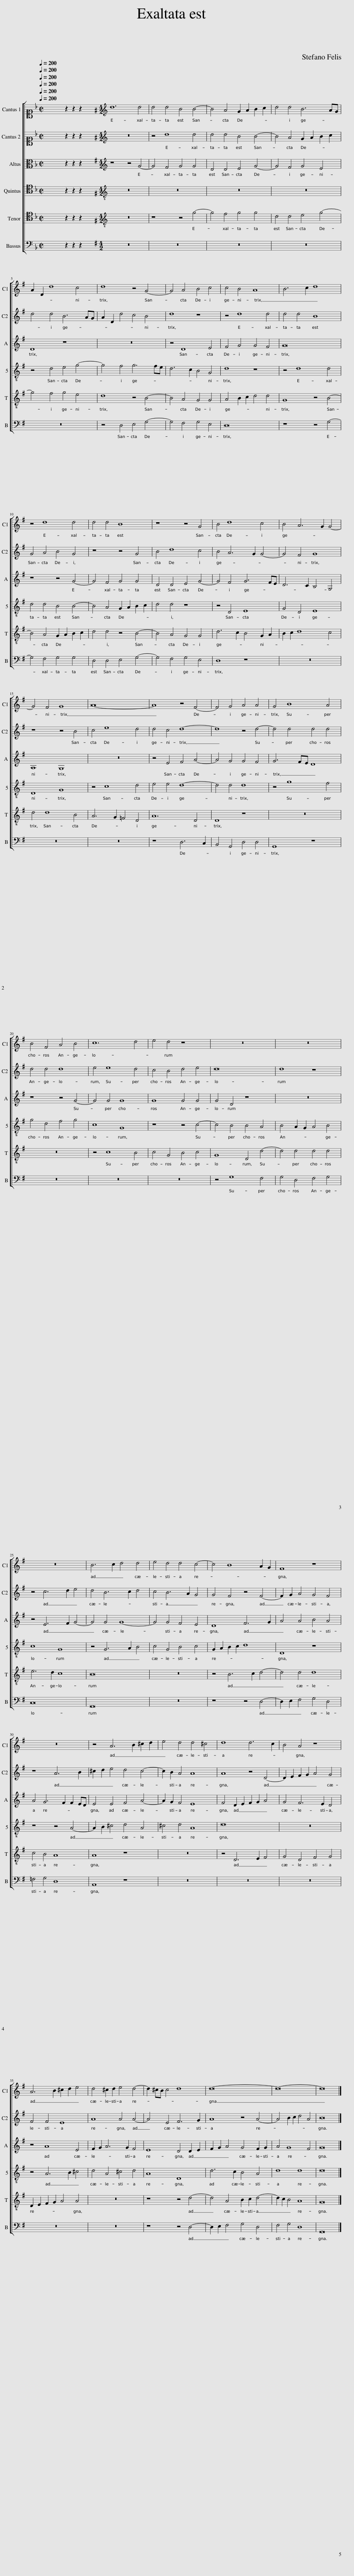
X:1
%%score [ 1 2 3 [ 4 5 ] 6 ]
L:1/8
Q:1/4=200
M:2/2
I:linebreak $
K:F
V:1 alto1
V:2 alto1
V:3 alto
V:4 tenor
V:5 tenor
V:6 bass
V:1
 x8 | z2 z2 z2 x2 |[K:G][M:4/2][K:treble] d12 d4 | d4 d4 B4 B4- | B4 A4 G2 A2 B2 c2 | %5
 d4 d4 B6 AG |$ A2 D2 d8 c4 | d8 z4 G4- | G4 A4 B4 c4 | c4 B4 A8 | %10
 B6 c2 d8 |$ z4 d8 d4 | d4 d4 B8 | z8 z4 G4 | B4 d8 c4 | %15
 B4 A6 G2 G4- |$ G4 F4 G8 | A16- | A8 z4 F4- | F4 G4 A4 A4 | %20
 G4 B8 A4 |$ B4 F4 A4 B4 | c12 d4 | e4 d4 z8 | z16 | %25
 z16 |$ z16 | B6 c2 d4 d4 | e4 d4 d4 c4- | c4 B8 A2 G2 | %30
 F8 z8 |$ z16 | z4 A6 B2 ^c2 d2 | e4 d4 d4 ^c4 | d8 d6 c2 | %35
 B4 A4 z8 |$ A6 B2 ^c2 d2 e4 | d4 ^c2 d2 e4 d4- | d2 ^cB c4 d8 | d16- | %40
 d16- | d16 |] %42
V:2
 x8 | z2 z2 z2 x2 |[K:G][M:4/2][K:treble] z16 | z4 d8 d4 | d4 d4 B4 B4- | %5
 B4 A4 G2 A2 B2 c2 |$ d4 d4 B6 AG | A2 D2 d4 c4 B4 | d8 z8 | z4 d8 d4 | %10
 d4 d4 B8 |$ G4 A4 B4 G4 | z8 z4 G4 | B4 d8 c4 | B4 A6 G2 G4- | %15
 G4 F4 G8 |$ z8 z4 B4 | c4 e8 d4 | d4 c4 d8- | d8 z4 d4- | %20
 d4 d4 d4 d4 |$ d4 d4 d8 | e4 e8 d4 | c4 B4 d4 e4 | d16 | %25
 d8 z8 |$ z4 c6 d2 e4 | d4 B6 c2 d4 | c4 B6 A2 G4 | G4 F4 z4 F4- | %30
 F2 G2 A4 G4 F4 |$ z8 A6 B2 | ^c2 d2 e4 d4 c4- | c2 B2 A4 A8 | A8 z4 D4- | %35
 D2 E2 F2 G2 A4 G4 |$ F4 F4 E8 | A8 A4 A4- | A4 E4 F6 G2 | A8 z4 A4- | %40
 A4 B2 c2 d4 A4 | B16 |] %42
V:3
 x8 | z2 z2 z2 x2 |[K:G][M:4/2][K:treble] z8 z4 G4- | G4 F4 G4 G4 | D4 D4 E4 G4- | %5
 G4 F4 G4 E4 |$ D8 z8 | z16 | z4 D8 E4 | F4 G4 G4 F4 | %10
 G16 |$ z8 z4 G4- | G4 F4 G4 G4 | D4 D4 E4 G4- | G4 F4 G6 FE | %15
 D6 C2 B,4 G,4 |$ A,8 G,8 | z16 | z4 E4 F4 A4- | A4 G4 G4 F4 | %20
 G6 FE D8 |$ z8 z4 G4- | G4 G4 G8 | G8 G4 G4 | G4 D4 z8 | %25
 z16 |$ z4 E6 F2 G4- | G4 G4 G8- | G4 G4 F4 E4 | D8 F6 G2 | %30
 A4 A4 B4 A4 |$ A4 G6 F2 F2 ED | E4 E4 F4 A4- | A2 G2 F4 E8 | F4 D2 E2 F2 G2 A4 | %35
 G4 F6 E2 D4 |$ z4 A8 E4 | F2 G2 A6 G2 F4 | E8 D4 D2 E2 | F2 G2 A4 G4 F2 G2 | %40
 A4 G8 F4 | G16 |] %42
V:4
 x8 | z2 z2 z2 x2 |[K:G][M:4/2][K:treble-8] z16 | z16 | z16 | %5
 z16 |$ z4 d4 e4 g4- | g4 f4 g6 fe | d6 c2 B4 G4 | d8 z8 | %10
 z4 d8 d4 |$ d4 d4 B4 B4- | B4 A4 G2 A2 B2 c2 | d4 d4 z8 | z4 D4 E8 | %15
 G4 D4 E8 |$ D8 G8 | z4 c8 d4 | e4 e4 d8- | d4 d4 d8 | %20
 z4 g8 f4 |$ g4 d4 f4 g4 | c8 G8 | z8 z4 c4- | c4 B4 B4 A4 | %25
 B4 A2 G2 A4 B4 |$ c8 G8 | z4 G6 A2 B4 | c4 G4 B4 c4 | G2 A2 B2 c2 d8 | %30
 D8 z8 |$ z8 z4 A4- | A2 B2 ^c4 d4 A4 | ^c4 d4 A8 | d16 | %35
 z16 |$ z4 A6 B2 ^c4 | d4 A4 ^c4 d4 | A8 D8 | d6 c2 B4 A4 | %40
 d8 d8 | d16 |] %42
V:5
 x8 | z2 z2 z2 x2 |[K:G][M:4/2][K:treble-8] z16 | z8 z4 g4- | g4 f4 g4 g4 | %5
 d4 d4 e4 g4- |$ g4 f4 g4 e4 | d8 z4 B4- | B4 A4 G4 G4 | A4 B2 c2 d4 d4 | %10
 G8 z4 B4- |$ B4 A4 G2 A2 B2 c2 | d4 d4 z4 B4- | B4 A4 G4 G4 | d6 c2 B4 G2 A2 | %15
 B2 c2 d8 c4 |$ d4 d8 B4 | A6 G2 =F4 D4 | A12 D4 | D8 z8 | %20
 z16 |$ z16 | z4 c8 B4 | c4 G4 B4 c4 | G8 D4 d4- | %25
 d4 d4 d4 d4 |$ e6 d2 c8 | B16 | z16 | z4 B6 c2 d4- | %30
 d4 d4 d8 |$ c4 B4 A8 | A8 z8 | z16 | z4 D6 E2 F4 | %35
 G4 D4 F4 G4 |$ D2 E2 F2 G2 A4 A4 | z16 | z8 z4 d4- | d4 A4 B2 c2 d4- | %40
 d2 c2 B4 A8 | G16 |] %42
V:6
 x8 | z2 z2 z2 x2 |[K:G][M:4/2] z16 | z16 | z16 | %5
 z16 |$ z16 | z4 D,4 E,4 G,4- | G,4 F,4 G,4 E,4 | D,16 | %10
 z8 z4 G,4- |$ G,4 F,4 G,4 G,4 | D,4 D,4 E,4 G,4- | G,4 F,4 G,4 E,4 | D,8 z8 | %15
 z16 |$ z16 | z16 | z8 D,6 C,2 | B,,4 G,,4 D,4 D,4 | %20
 G,,8 z8 |$ z16 | z16 | z16 | z4 G,8 F,4 | %25
 G,4 D,4 F,4 G,4 |$ C,16 | G,,16 | z16 | z8 z4 D,4- | %30
 D,2 E,2 F,4 G,4 D,4 |$ =F,4 G,4 D,8 | A,,8 z8 | z16 | z16 | %35
 z16 |$ z16 | z16 | z8 z4 D,4- | D,2 E,2 F,4 G,4 D,4 | %40
 F,4 G,4 D,8 | G,,16 |] %42
